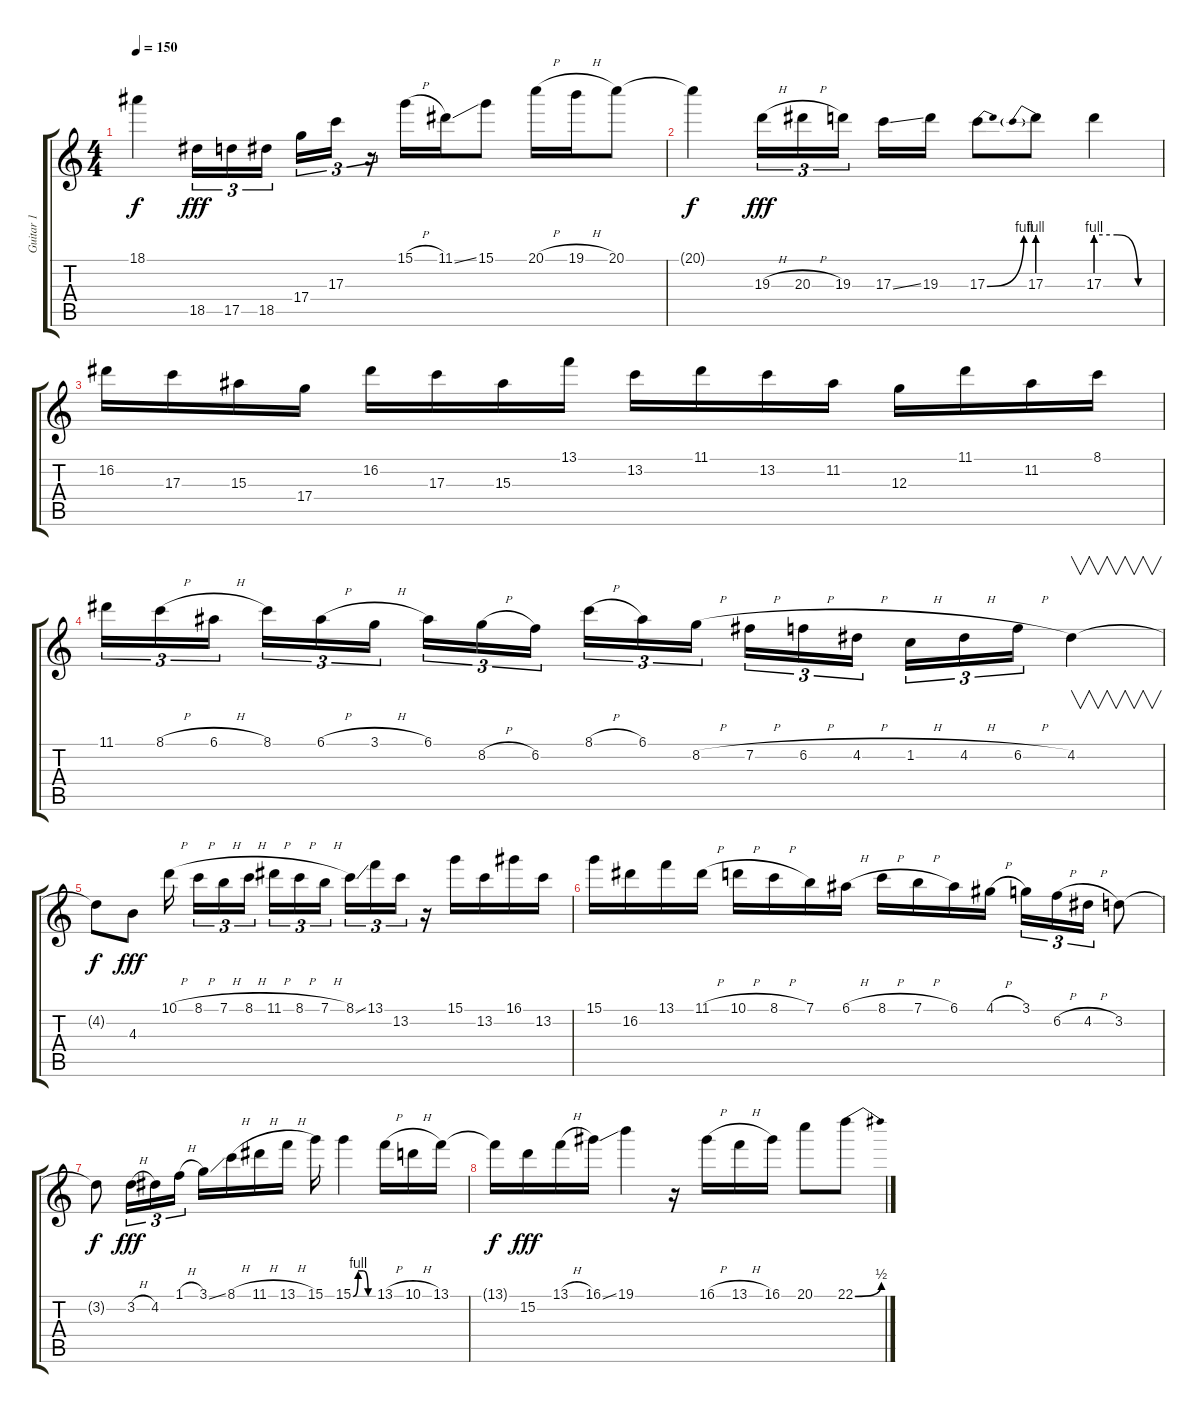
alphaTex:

\track ("Guitar 1" "Guitar 1") {instrument overdrivenguitar}
\staff {score tabs}
\tuning (E4 B3 G3 D3 A2 E2) {hide}
\ts (4 4)
\tempo 150
\clef g2
\ks c
18.1{t}.4{dy f} 18.5.16{tu (3 2) dy fff} 17.5.16{tu (3 2)} 18.5.16{tu (3 2)} 17.4.16{tu (3 2)} 17.3.16{tu (3 2)} r.16{tu (3 2)} 15.1{h}.16 11.1{ss}.16 15.1.8 20.1{h}.16 19.1{h}.16 20.1.8 |
20.1{t}.4{dy f} 19.3{h}.16{tu (3 2) dy fff} 20.3{h}.16{tu (3 2)} 19.3.16{tu (3 2)} 17.3{ss}.16 19.3.16 17.3{be (bend 0 0 60 4)}.8 17.3{be (prebend 0 4 60 4)}.8 17.3{be (custom 0 4 20 4 40 0 60 0)}.4 |
16.2.16 17.3.16 15.3.16 17.4.16 16.2.16 17.3.16 15.3.16 13.1.16 13.2.16 11.1.16 13.2.16 11.2.16 12.3.16 11.1.16 11.2.16 8.1.16 |
11.1.16{tu (3 2)} 8.1{h}.16{tu (3 2)} 6.1{h}.16{tu (3 2)} 8.1.16{tu (3 2)} 6.1{h}.16{tu (3 2)} 3.1{h}.16{tu (3 2)} 6.1.16{tu (3 2)} 8.2{h}.16{tu (3 2)} 6.2.16{tu (3 2)} 8.1{h}.16{tu (3 2)} 6.1.16{tu (3 2)} 8.2{h}.16{tu (3 2)} 7.2{h}.16{tu (3 2)} 6.2{h}.16{tu (3 2)} 4.2{h}.16{tu (3 2)} 1.2{h}.16{tu (3 2)} 4.2{h}.16{tu (3 2)} 6.2{h}.16{tu (3 2)} 4.2.4{v} |
4.2{t}.8{dy f} 4.3.8{dy fff} 10.1{h}.16 8.1{h}.16{tu (3 2)} 7.1{h}.16{tu (3 2)} 8.1{h}.16{tu (3 2)} 11.1{h}.16{tu (3 2)} 8.1{h}.16{tu (3 2)} 7.1{h}.16{tu (3 2)} 8.1{ss}.16{tu (3 2)} 13.1.16{tu (3 2)} 13.2.16{tu (3 2)} r.16 15.1.16 13.2.16 16.1.16 13.2.16 |
15.1.16 16.2.16 13.1.16 11.1{h}.16 10.1{h}.16 8.1{h}.16 7.1.16 6.1{h}.16 8.1{h}.16 7.1{h}.16 6.1.16 4.1{h}.16 3.1.16{tu (3 2)} 6.2{h}.16{tu (3 2)} 4.2{h}.16{tu (3 2)} 3.2.8 |
3.2{t}.8{dy f} 3.2{h}.16{tu (3 2) dy fff} 4.2.16{tu (3 2)} 1.1{h}.16{tu (3 2)} 3.1{ss}.16 8.1{h}.16 11.1{h}.16 13.1{h}.16 15.1.16 15.1{be (custom 0 0 15 4 30 4 45 0 60 0)}.4 13.1{h}.16 10.1{h}.16 13.1.16 |
13.1{t}.16{dy f} 15.2.16{dy fff} 13.1{h}.16 16.1{ss}.16 19.1.4 r.16 16.1{h}.16 13.1{h}.16 16.1.16 20.1.8 22.1{be (bend 0 0 60 2)}.8
